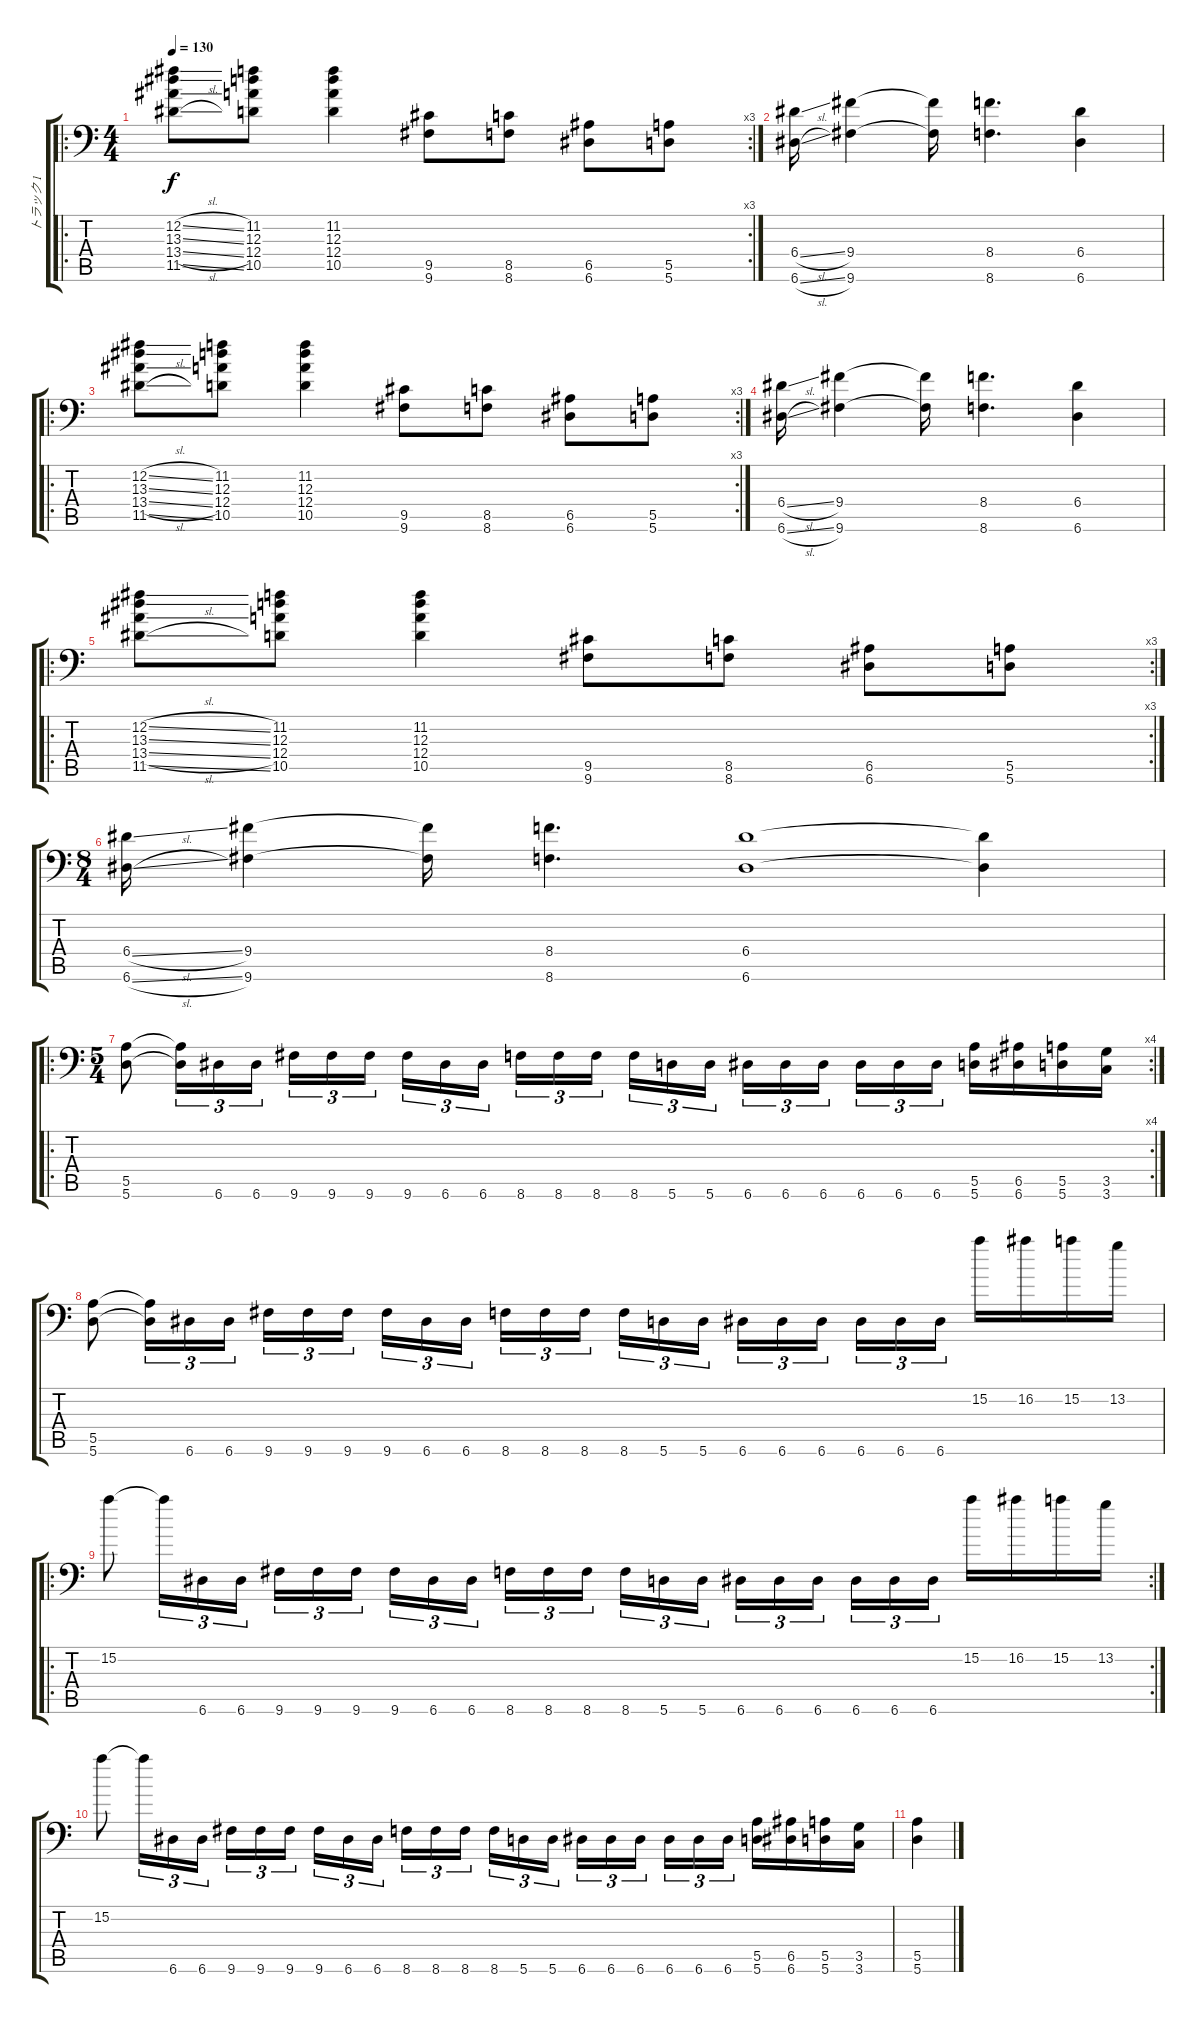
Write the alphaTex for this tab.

\track ("トラック 1" "トラック 1") {instrument distortionguitar}
\staff {score tabs}
\tuning (B3 Gb3 D3 A2 E2 A1) {hide}
\ro
\rc 3
\ts (4 4)
\tempo 130
\clef f4
\ks c
(12.2{sl} 13.3{sl} 13.4{sl} 11.5{sl}).8{dy f} (11.2 12.3 12.4 10.5).8 (11.2 12.3 12.4 10.5).4 (9.5 9.6).8 (8.5 8.6).8 (6.5 6.6).8 (5.5 5.6).8 |
(6.4{sl} 6.6{sl}).16 (9.4 9.6).4 (9.4{t} 9.6{t}).16 (8.4 8.6).4{d} (6.4 6.6).4 |
\ro
\rc 3
(12.2{sl} 13.3{sl} 13.4{sl} 11.5{sl}).8 (11.2 12.3 12.4 10.5).8 (11.2 12.3 12.4 10.5).4 (9.5 9.6).8 (8.5 8.6).8 (6.5 6.6).8 (5.5 5.6).8 |
(6.4{sl} 6.6{sl}).16 (9.4 9.6).4 (9.4{t} 9.6{t}).16 (8.4 8.6).4{d} (6.4 6.6).4 |
\ro
\rc 3
(12.2{sl} 13.3{sl} 13.4{sl} 11.5{sl}).8 (11.2 12.3 12.4 10.5).8 (11.2 12.3 12.4 10.5).4 (9.5 9.6).8 (8.5 8.6).8 (6.5 6.6).8 (5.5 5.6).8 |
\ts (8 4)
(6.4{sl} 6.6{sl}).16 (9.4 9.6).4 (9.4{t} 9.6{t}).16 (8.4 8.6).4{d} (6.4 6.6).1 (6.4{t} 6.6{t}).4 |
\ro
\rc 4
\ts (5 4)
(5.5 5.6).8 (5.5{t} 5.6{t}).16{tu (3 2)} 6.6.16{tu (3 2)} 6.6.16{tu (3 2)} 9.6.16{tu (3 2)} 9.6.16{tu (3 2)} 9.6.16{tu (3 2) beam splitsecondary} 9.6.16{tu (3 2)} 6.6.16{tu (3 2)} 6.6.16{tu (3 2)} 8.6.16{tu (3 2)} 8.6.16{tu (3 2)} 8.6.16{tu (3 2) beam splitsecondary} 8.6.16{tu (3 2)} 5.6.16{tu (3 2)} 5.6.16{tu (3 2)} 6.6.16{tu (3 2)} 6.6.16{tu (3 2)} 6.6.16{tu (3 2) beam splitsecondary} 6.6.16{tu (3 2)} 6.6.16{tu (3 2)} 6.6.16{tu (3 2)} (5.5 5.6).16 (6.5 6.6).16 (5.5 5.6).16 (3.5 3.6).16 |
(5.5 5.6).8 (5.5{t} 5.6{t}).16{tu (3 2)} 6.6.16{tu (3 2)} 6.6.16{tu (3 2)} 9.6.16{tu (3 2)} 9.6.16{tu (3 2)} 9.6.16{tu (3 2) beam splitsecondary} 9.6.16{tu (3 2)} 6.6.16{tu (3 2)} 6.6.16{tu (3 2)} 8.6.16{tu (3 2)} 8.6.16{tu (3 2)} 8.6.16{tu (3 2) beam splitsecondary} 8.6.16{tu (3 2)} 5.6.16{tu (3 2)} 5.6.16{tu (3 2)} 6.6.16{tu (3 2)} 6.6.16{tu (3 2)} 6.6.16{tu (3 2) beam splitsecondary} 6.6.16{tu (3 2)} 6.6.16{tu (3 2)} 6.6.16{tu (3 2)} 15.2.16 16.2.16 15.2.16 13.2.16 |
\ro
\rc 2
15.2.8 15.2{t}.16{tu (3 2)} 6.6.16{tu (3 2)} 6.6.16{tu (3 2)} 9.6.16{tu (3 2)} 9.6.16{tu (3 2)} 9.6.16{tu (3 2) beam splitsecondary} 9.6.16{tu (3 2)} 6.6.16{tu (3 2)} 6.6.16{tu (3 2)} 8.6.16{tu (3 2)} 8.6.16{tu (3 2)} 8.6.16{tu (3 2) beam splitsecondary} 8.6.16{tu (3 2)} 5.6.16{tu (3 2)} 5.6.16{tu (3 2)} 6.6.16{tu (3 2)} 6.6.16{tu (3 2)} 6.6.16{tu (3 2) beam splitsecondary} 6.6.16{tu (3 2)} 6.6.16{tu (3 2)} 6.6.16{tu (3 2)} 15.2.16 16.2.16 15.2.16 13.2.16 |
15.2.8 15.2{t}.16{tu (3 2)} 6.6.16{tu (3 2)} 6.6.16{tu (3 2)} 9.6.16{tu (3 2)} 9.6.16{tu (3 2)} 9.6.16{tu (3 2) beam splitsecondary} 9.6.16{tu (3 2)} 6.6.16{tu (3 2)} 6.6.16{tu (3 2)} 8.6.16{tu (3 2)} 8.6.16{tu (3 2)} 8.6.16{tu (3 2) beam splitsecondary} 8.6.16{tu (3 2)} 5.6.16{tu (3 2)} 5.6.16{tu (3 2)} 6.6.16{tu (3 2)} 6.6.16{tu (3 2)} 6.6.16{tu (3 2) beam splitsecondary} 6.6.16{tu (3 2)} 6.6.16{tu (3 2)} 6.6.16{tu (3 2)} (5.5 5.6).16 (6.5 6.6).16 (5.5 5.6).16 (3.5 3.6).16 |
(5.5 5.6).4
